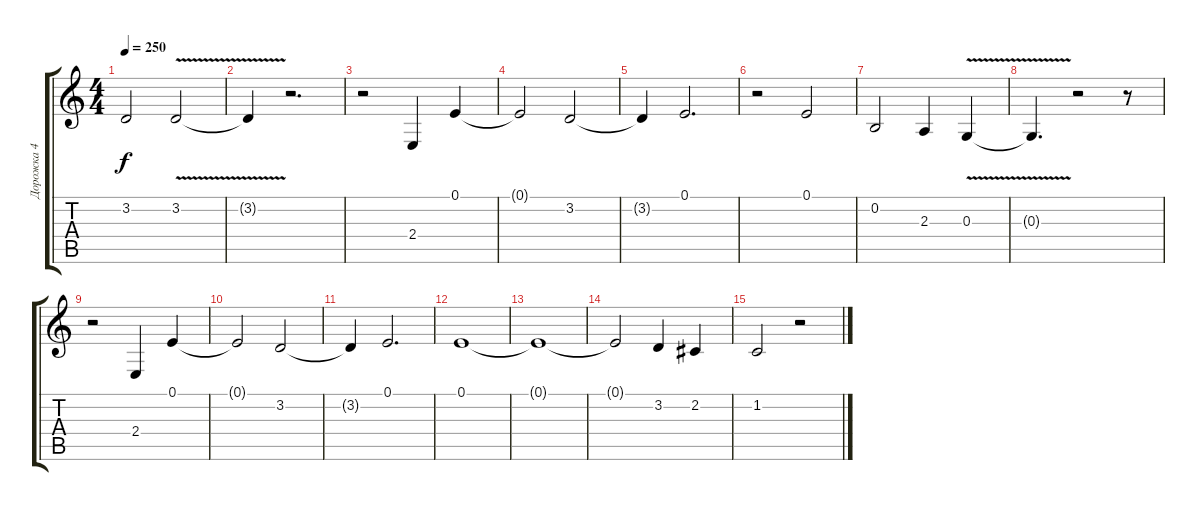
\track ("Дорожка 4" "Дорожка 4") {instrument lead6voice}
\staff {score tabs}
\tuning (E4 B3 G3 D3 A2 E2) {hide}
\ts (4 4)
\tempo 250
\clef g2
\ks c
3.2.2{dy f} 3.2{v}.2 |
3.2{t}.4 r.2{d} |
r.2 2.4.4 0.1.4 |
0.1{t}.2 3.2.2 |
3.2{t}.4 0.1.2{d} |
r.2 0.1.2 |
0.2.2 2.3.4 0.3{v}.4 |
0.3{t}.4{d} r.2 r.8 |
r.2 2.4.4 0.1.4 |
0.1{t}.2 3.2.2 |
3.2{t}.4 0.1.2{d} |
0.1.1 |
0.1{t}.1 |
0.1{t}.2 3.2.4 2.2.4 |
1.2.2 r.2
